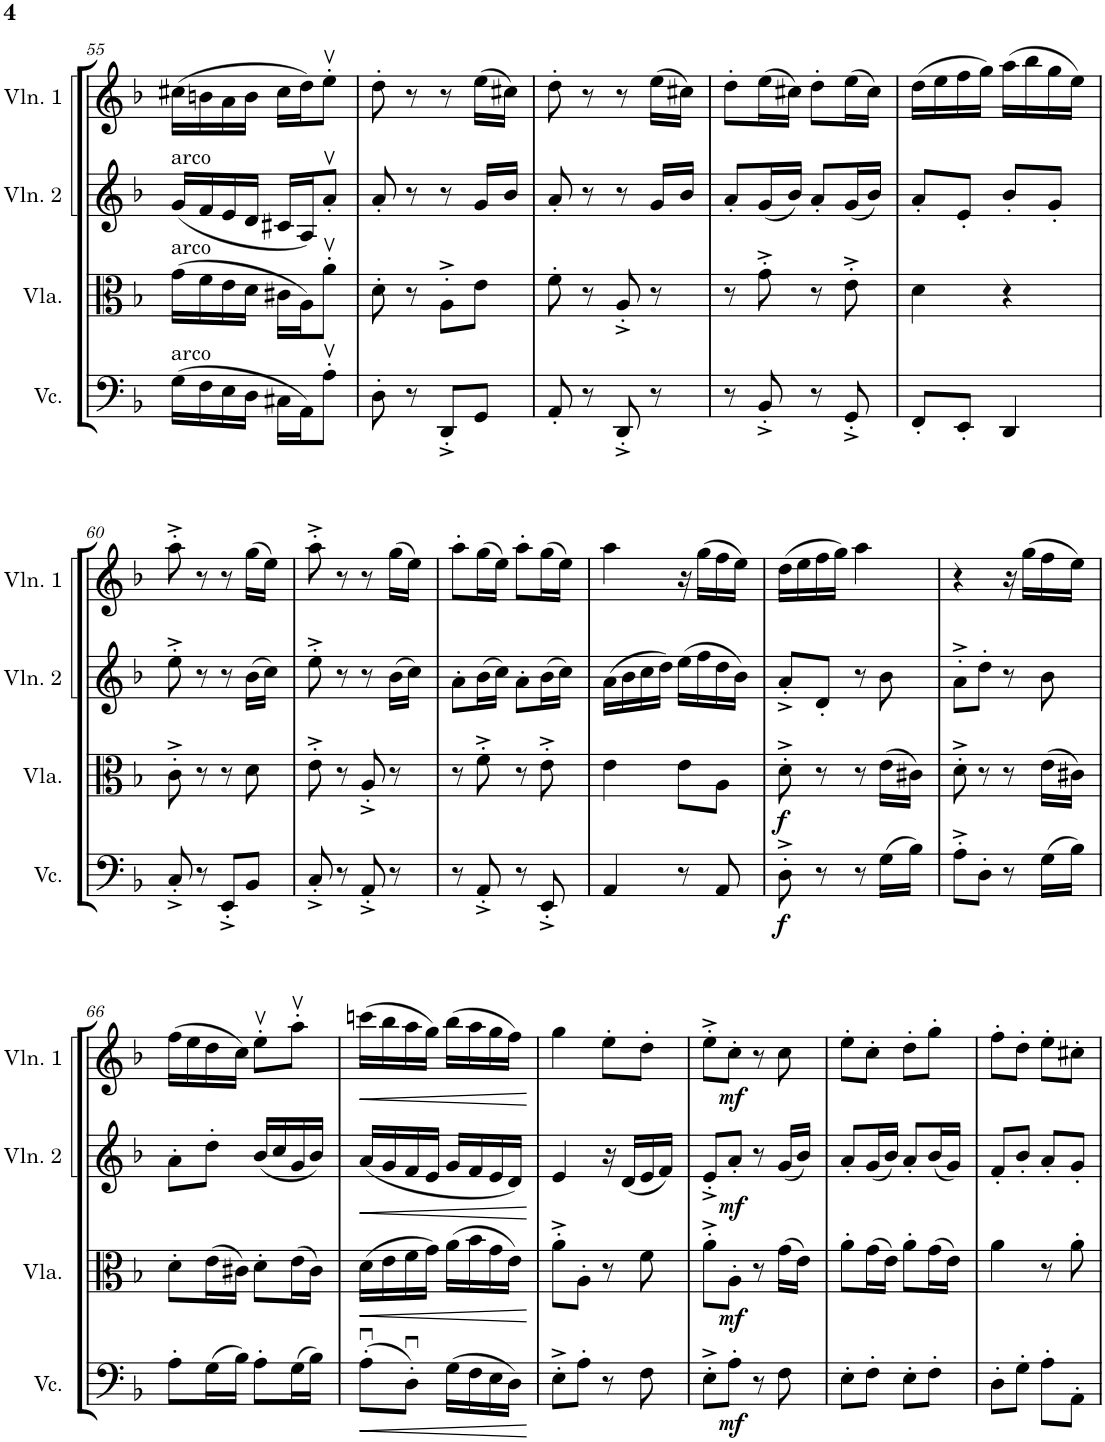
**kern	**dynam	**kern	**dynam	**kern	**dynam	**kern	**dynam
*part4	*part4	*part3	*part3	*part2	*part2	*part1	*part1
*staff4	*staff4	*staff3	*staff3	*staff2	*staff2	*staff1	*staff1
*I"Violoncello	*	*I"Viola	*	*I"Violin 2	*	*I"Violin 1	*
*I'Vc.	*	*I'Vla.	*	*I'Vln. 2	*	*I'Vln. 1	*
!!LO:PB:g=z
*clefF4	*	*clefC3	*	*clefG2	*	*clefG2	*
*k[b-]	*	*k[b-]	*	*k[b-]	*	*k[b-]	*
*M2/4	*	*M2/4	*	*M2/4	*	*M2/4	*
=55	=55	=55	=55	=55	=55	=55	=55
!	!	!	!	!LO:TX:a:t=arco	!	!	!
!	!	!LO:TX:a:t=arco	!	!	!	!	!
!LO:TX:a:t=arco	!	!	!	!	!	!	!
(16G\LL	.	(16g\LL	.	(16g/LL	.	(16cc#X\LL	.
16F\	.	16f\	.	16f/	.	16bn\	.
16E\	.	16e\	.	16e/	.	16a\	.
16D\JJ	.	16d\JJ	.	16d/JJ	.	16b\JJ	.
16C#X\LL	.	16c#X\LL	.	16c#X/LL	.	16cc#\LL	.
16AA\J)	.	16A\J)	.	16A/J)	.	16dd\J)	.
8Av'\J	.	8av'\J	.	8av'/J	.	8eev'\J	.
=56	=56	=56	=56	=56	=56	=56	=56
8D'\	.	8d'\	.	8a'/	.	8dd'\	.
8r	.	8r	.	8r	.	8r	.
8DD'^/L	.	8A'^\L	.	8r	.	8r	.
8GG/J	.	8e\J	.	16g/LL	.	(16ee\LL	.
.	.	.	.	16b-/JJ	.	16cc#X\JJ)	.
=57	=57	=57	=57	=57	=57	=57	=57
8AA'/	.	8f'\	.	8a'/	.	8dd'\	.
8r	.	8r	.	8r	.	8r	.
8DD'^/	.	8A'^/	.	8r	.	8r	.
8r	.	8r	.	16g/LL	.	(16ee\LL	.
.	.	.	.	16b-/JJ	.	16cc#X\JJ)	.
=58	=58	=58	=58	=58	=58	=58	=58
8r	.	8r	.	8a'/L	.	8dd'\L	.
8BB-'^/	.	8g'^\	.	(16g/L	.	(16ee\L	.
.	.	.	.	16b-/JJ)	.	16cc#X\JJ)	.
8r	.	8r	.	8a'/L	.	8dd'\L	.
8GG'^/	.	8e'^\	.	(16g/L	.	(16ee\L	.
.	.	.	.	16b-/JJ)	.	16cc#\JJ)	.
=59	=59	=59	=59	=59	=59	=59	=59
8FF'/L	.	4d\	.	8a'/L	.	(16dd\LL	.
.	.	.	.	.	.	16ee\	.
8EE'/J	.	.	.	8e'/J	.	16ff\	.
.	.	.	.	.	.	16gg\JJ)	.
4DD/	.	4r	.	8b-'/L	.	(16aa\LL	.
.	.	.	.	.	.	16bb-\	.
.	.	.	.	8g'/J	.	16gg\	.
.	.	.	.	.	.	16ee\JJ)	.
!!LO:LB:g=z
=60	=60	=60	=60	=60	=60	=60	=60
8C'^/	.	8c'^\	.	8ee'^\	.	8aa'^\	.
8r	.	8r	.	8r	.	8r	.
8EE'^/L	.	8r	.	8r	.	8r	.
8BB-/J	.	8d\	.	(16b-\LL	.	(16gg\LL	.
.	.	.	.	16cc\JJ)	.	16ee\JJ)	.
=61	=61	=61	=61	=61	=61	=61	=61
8C'^/	.	8e'^\	.	8ee'^\	.	8aa'^\	.
8r	.	8r	.	8r	.	8r	.
8AA'^/	.	8A'^/	.	8r	.	8r	.
8r	.	8r	.	(16b-\LL	.	(16gg\LL	.
.	.	.	.	16cc\JJ)	.	16ee\JJ)	.
=62	=62	=62	=62	=62	=62	=62	=62
8r	.	8r	.	8a'\L	.	8aa'\L	.
8AA'^/	.	8f'^\	.	(16b-\L	.	(16gg\L	.
.	.	.	.	16cc\JJ)	.	16ee\JJ)	.
8r	.	8r	.	8a'\L	.	8aa'\L	.
8EE'^/	.	8e'^\	.	(16b-\L	.	(16gg\L	.
.	.	.	.	16cc\JJ)	.	16ee\JJ)	.
=63	=63	=63	=63	=63	=63	=63	=63
4AA/	.	4e\	.	(16a\LL	.	4aa\	.
.	.	.	.	16b-\	.	.	.
.	.	.	.	16cc\	.	.	.
.	.	.	.	16dd\JJ)	.	.	.
8r	.	8e\L	.	(16ee\LL	.	16r	.
.	.	.	.	16ff\	.	(16gg\LL	.
8AA/	.	8A\J	.	16dd\	.	16ff\	.
.	.	.	.	16b-\JJ)	.	16ee\JJ)	.
=64	=64	=64	=64	=64	=64	=64	=64
!	!LO:DY:b	!	!LO:DY:b	!	!	!	!
8D'^\	f	8d'^\	f	8a'^/L	.	(16dd\LL	.
.	.	.	.	.	.	16ee\	.
8r	.	8r	.	8d'/J	.	16ff\	.
.	.	.	.	.	.	16gg\JJ)	.
8r	.	8r	.	8r	.	4aa\	.
(16G\LL	.	(16e\LL	.	8b-\	.	.	.
16B-\JJ)	.	16c#X\JJ)	.	.	.	.	.
=65	=65	=65	=65	=65	=65	=65	=65
8A'^\L	.	8d'^\	.	8a'^\L	.	4r	.
8D'\J	.	8r	.	8dd'\J	.	.	.
8r	.	8r	.	8r	.	16r	.
.	.	.	.	.	.	(16gg\LL	.
(16G\LL	.	(16e\LL	.	8b-\	.	16ff\	.
16B-\JJ)	.	16c#X\JJ)	.	.	.	16ee\JJ)	.
!!LO:LB:g=z
=66	=66	=66	=66	=66	=66	=66	=66
8A'\L	.	8d'\L	.	8a'\L	.	(16ff\LL	.
.	.	.	.	.	.	16ee\	.
(16G\L	.	(16e\L	.	8dd'\J	.	16dd\	.
16B-\JJ)	.	16c#X\JJ)	.	.	.	16cc\JJ)	.
8A'\L	.	8d'\L	.	(16b-/LL	.	8eev'\L	.
.	.	.	.	16cc/	.	.	.
(16G\L	.	(16e\L	.	16g/	.	8aav'\J	.
16B-\JJ)	.	16c#\JJ)	.	16b-/JJ)	.	.	.
=67	=67	=67	=67	=67	=67	=67	=67
!	!LO:HP:b	!	!LO:HP:b	!	!LO:HP:b	!	!LO:HP:b
(8Au'\L	<	(16d\LL	<	(16a/LL	<	(16cccn\LL	<
.	.	16e\	.	16g/	.	16bb-\	.
8Du'\J)	.	16f\	.	16f/	.	16aa\	.
.	.	16g\JJ)	.	16e/JJ	.	16gg\JJ)	.
(16G\LL	.	(16a\LL	.	16g/LL	.	(16bb-\LL	.
16F\	.	16b-\	.	16f/	.	16aa\	.
16E\	.	16g\	.	16e/	.	16gg\	.
16D\JJ)	.	16e\JJ)	.	16d/JJ)	.	16ff\JJ)	.
.	[	.	[	.	[	.	[
=68	=68	=68	=68	=68	=68	=68	=68
8E'^\L	.	8a'^\L	.	4e/	.	4gg\	.
8A'\J	.	8A'\J	.	.	.	.	.
8r	.	8r	.	16r	.	8ee'\L	.
.	.	.	.	(16d/LL	.	.	.
8F\	.	8f\	.	16e/	.	8dd'\J	.
.	.	.	.	16f/JJ)	.	.	.
=69	=69	=69	=69	=69	=69	=69	=69
8E'^\L	.	8a'^\L	.	8e'^/L	.	8ee'^\L	.
!	!LO:DY:b	!	!LO:DY:b	!	!LO:DY:b	!	!LO:DY:b
8A'\J	mf	8A'\J	mf	8a'/J	mf	8cc'\J	mf
8r	.	8r	.	8r	.	8r	.
8F\	.	(16g\LL	.	(16g/LL	.	8cc\	.
.	.	16e\JJ)	.	16b-/JJ)	.	.	.
=70	=70	=70	=70	=70	=70	=70	=70
8E'\L	.	8a'\L	.	8a'/L	.	8ee'\L	.
8F'\J	.	(16g\L	.	(16g/L	.	8cc'\J	.
.	.	16e\JJ)	.	16b-/JJ)	.	.	.
8E'\L	.	8a'\L	.	8a'/L	.	8dd'\L	.
8F'\J	.	(16g\L	.	(16b-/L	.	8gg'\J	.
.	.	16e\JJ)	.	16g/JJ)	.	.	.
=71	=71	=71	=71	=71	=71	=71	=71
8D'\L	.	4a\	.	8f'/L	.	8ff'\L	.
8G'\J	.	.	.	8b-'/J	.	8dd'\J	.
8A'\L	.	8r	.	8a'/L	.	8ee'\L	.
8AA'\J	.	8a'\	.	8g'/J	.	8cc#X'\J	.
=	=	=	=	=	=	=	=
*-	*-	*-	*-	*-	*-	*-	*-
